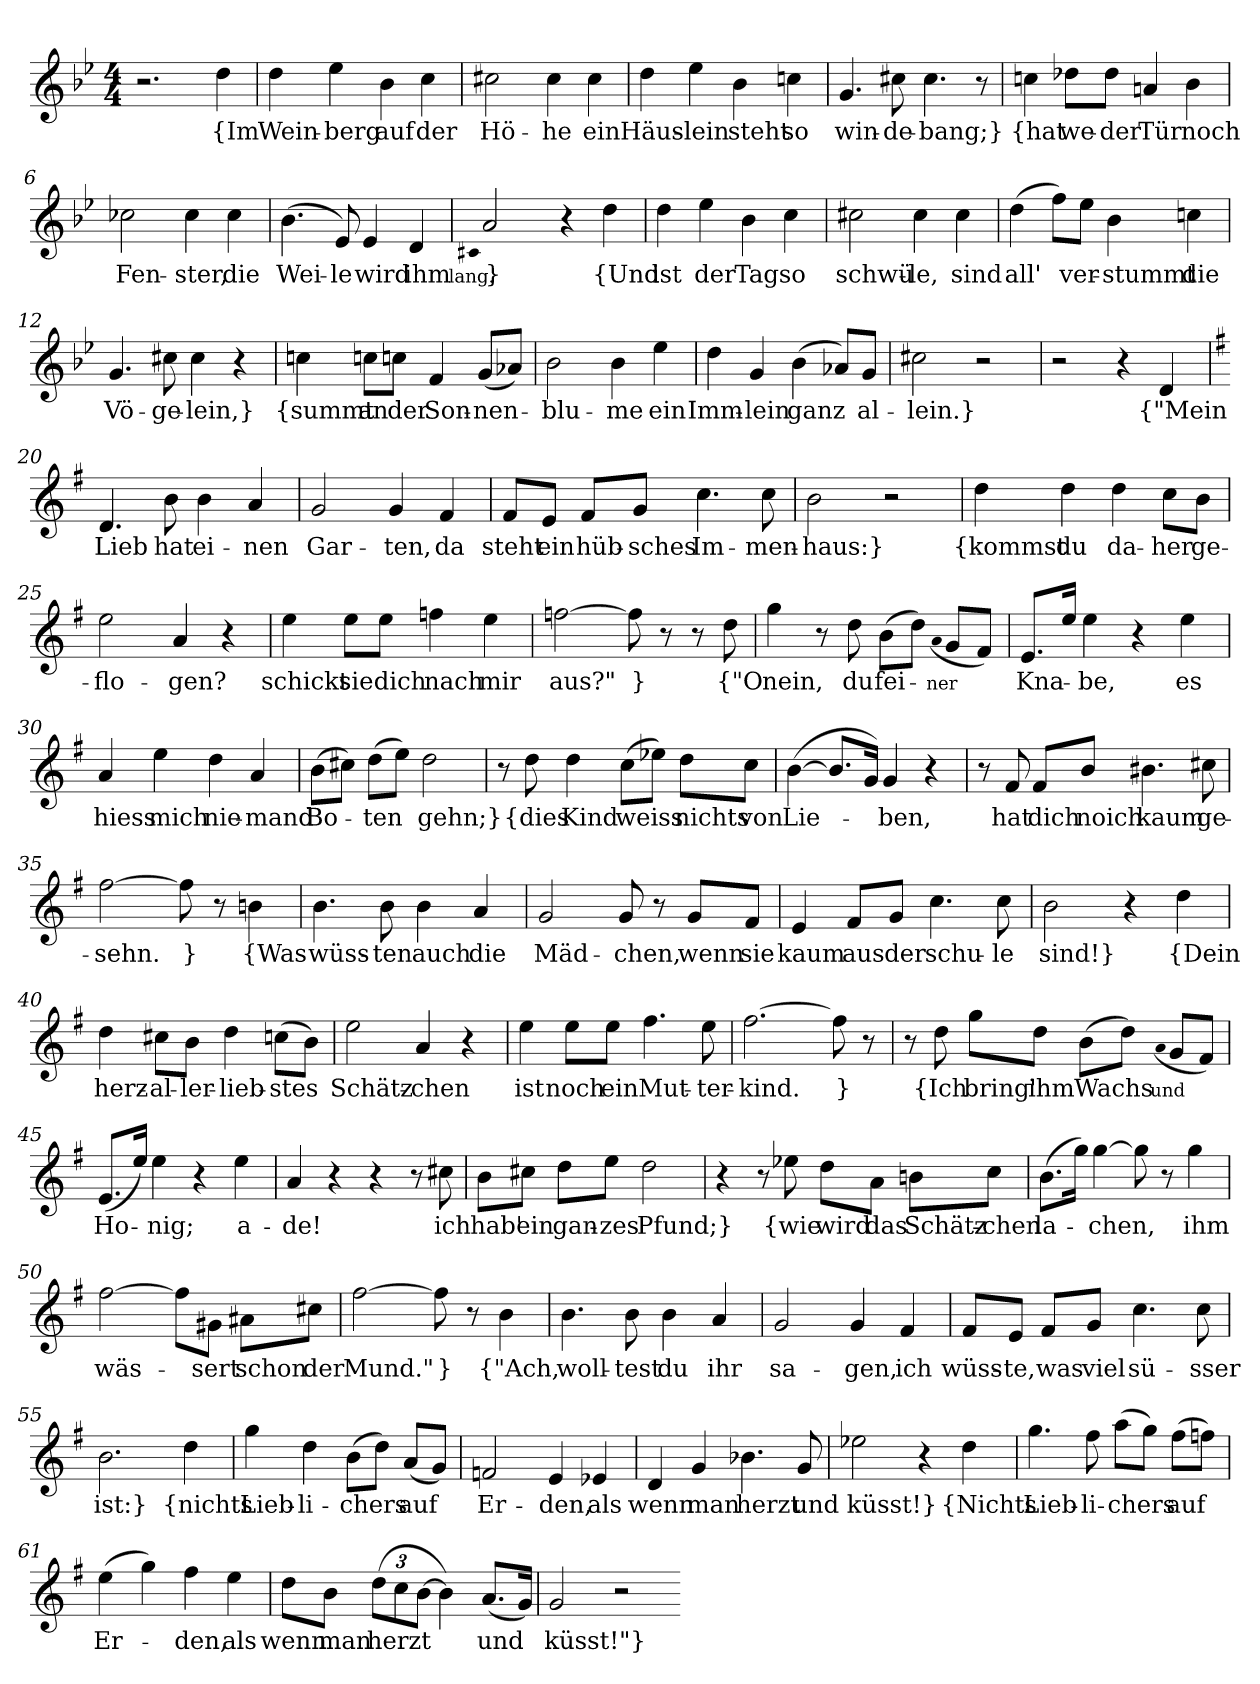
**kern	**text
*part1	*part1
*staff1	*staff1
*clefG2	*
*k[b-e-]	*
*M4/4	*
=	=
2.r	.
4dd	{Im
=1	=1
4dd	Wein-
4ee-	-berg
4b-	auf
4cc	der
=2	=2
2cc#X	Hö-
4cc#	-he
4cc#	ein
=3	=3
4dd	Häus-
4ee-	-lein
4b-	steht
4ccn	so
=4	=4
4.g	win-
8cc#X	-de-
4.cc#	-bang;}
8r	.
=5	=5
4ccn	{hat
8dd-X\L	we-
8dd-\J	-der
4an	Tür
4b-	noch
=6	=6
2cc-X	Fen-
4cc-	-ster,
4cc-	die
=7	=7
(4.b-	Wei-
8e-)	-le
4e-	wird
4d	ihm
=8	=8
qc#X	lang.
2a	}
4r	.
4dd	{Und
=9	=9
4dd	ist
4ee-	der
4b-	Tag
4cc	so
=10	=10
2cc#X	schwü-
4cc#	-le,
4cc#	sind
=11	=11
(4dd	all'
8ff\L)	.
8ee-\J	ver-
4b-	-stummt
4ccn	die
=12	=12
4.g	Vö-
8cc#X	-ge-
4cc#	-lein,}
4r	.
=13	=13
4ccn	{summt
8ccn\L	an
8ccn\J	der
4f	Son-
(8g/L	-nen-
8a-X/J)	.
=14	=14
2b-	-blu-
4b-	-me
4ee-	ein
=15	=15
4dd	Imm-
4g	-lein
(4b-	ganz
8a-X/L)	.
8g/J	al-
=16	=16
2cc#X	-lein.}
2r	.
=19	=19
2r	.
4r	.
4d	{"Mein
=20	=20
*k[f#]	*
4.d	Lieb
8b	hat
4b	ei-
4a	-nen
=21	=21
2g	Gar-
4g	-ten,
4f#	da
=22	=22
8f#/L	steht
8e/J	ein
8f#/L	hüb-
8g/J	-sches
4.cc	Im-
8cc	-men-
=23	=23
2b	-haus:}
2r	.
=24	=24
4dd	{kommst
4dd	du
4dd	da-
8cc\L	-her
8b\J	ge-
=25	=25
2ee	-flo-
4a	-gen?
4r	.
=26	=26
4ee	schickt
8ee\L	sie
8ee\J	dich
4ffn	nach
4ee	mir
=27	=27
[2ffn	aus?"
8ff]	}
8r	.
8r	.
8dd	{"O
=28	=28
4gg	nein,
8r	.
8dd	du
(8b\L	fei-
8dd\J)	.
(qa	-ner
8g/L	.
8f#/J)	.
=29	=29
8.e/L	Kna-
16ee/Jk	.
4ee	-be,
4r	.
4ee	es
=30	=30
4a	hiess
4ee	mich
4dd	nie-
4a	-mand
=31	=31
(8b\L	Bo-
8cc#X\J)	.
(8dd\L	-ten
8ee\J)	.
2dd	gehn;}
=32	=32
8r	.
8dd	{dies
4dd	Kind
(8cc\L	weiss
8ee-X\J)	.
8dd\L	nichts
8cc\J	von
=33	=33
([4b	Lie-
8.b/L]	.
16g/Jk)	.
4g	-ben,
4r	.
=34	=34
8r	.
8f#	hat
8f#/L	dich
8b/J	noich
4.b#X	kaum
8cc#X	ge-
=35	=35
[2ff#	-sehn.
8ff#]	}
8r	.
4bn	{Was
=36	=36
4.b	wüss-
8b	-ten
4b	auch
4a	die
=37	=37
2g	Mäd-
8g	-chen,
8r	.
8g/L	wenn
8f#/J	sie
=38	=38
4e	kaum
8f#/L	aus
8g/J	der
4.cc	schu-
8cc	-le
=39	=39
2b	sind!}
4r	.
4dd	{Dein
=40	=40
4dd	herz-
8cc#X\L	-al-
8b\J	-ler-
4dd	-lieb-
(8ccn\L	-stes
8b\J)	.
=41	=41
2ee	Schätz-
4a	-chen
4r	.
=42	=42
4ee	ist
8ee\L	noch
8ee\J	ein
4.ff#	Mut-
8ee	-ter-
=43	=43
[2.ff#	-kind.
8ff#]	}
8r	.
=44	=44
8r	.
8dd	{Ich
8gg\L	bring'
8dd\J	ihm
(8b\L	Wachs
8dd\J)	.
(qa	und
8g/L	.
8f#/J)	.
=45	=45
(8.e/L	Ho-
16ee/Jk)	.
4ee	-nig;
4r	.
4ee	a-
=46	=46
4a	-de!
4r	.
4r	.
8r	.
8cc#X	ich
=47	=47
8b\L	hab'
8cc#X\J	ein
8dd\L	gan-
8ee\J	-zes
2dd	Pfund;}
=48	=48
4r	.
8r	.
8ee-X	{wie
8dd\L	wird
8a\J	das
8bn\L	Schätz-
8cc\J	-chen
=49	=49
(8.b\L	la-
16gg\Jk)	.
[4gg	-chen,
8gg]	.
8r	.
4gg	ihm
=50	=50
[2ff#	wäs-
8ff#\L]	.
8g#X\J	-sert
8a#X\L	schon
8cc#X\J	der
=51	=51
[2ff#	Mund."
8ff#]	}
8r	.
4b	{"Ach,
=52	=52
4.b	woll-
8b	-test
4b	du
4a	ihr
=53	=53
2g	sa-
4g	-gen,
4f#	ich
=54	=54
8f#/L	wüss-
8e/J	-te,
8f#/L	was
8g/J	viel
4.cc	sü-
8cc	-sser
=55	=55
2.b	ist:}
4dd	{nichts
=56	=56
4gg	Lieb-
4dd	-li-
(8b\L	-chers
8dd\J)	.
(8a/L	auf
8g/J)	.
=57	=57
2fn	Er-
4e	-den,
4e-X	als
=58	=58
4d	wenn
4g	man
4.b-X	herzt
8g	und
=59	=59
2ee-X	küsst!}
4r	.
4dd	{Nichts
=60	=60
4.gg	Lieb-
8ff#	-li-
(8aa\L	-chers
8gg\J)	.
(8ff#\L	auf
8ffn\J)	.
=61	=61
(4ee	Er-
4gg)	.
4ff#	-den,
4ee	als
=62	=62
8dd\L	wenn
8b\J	man
(12dd\L	herzt
12cc\	.
[12b\J	.
4b])	.
(8.a/L	und
16g/Jk)	.
=63	=63
2g	küsst!"}
2r	.
=-	=-
*-	*-
